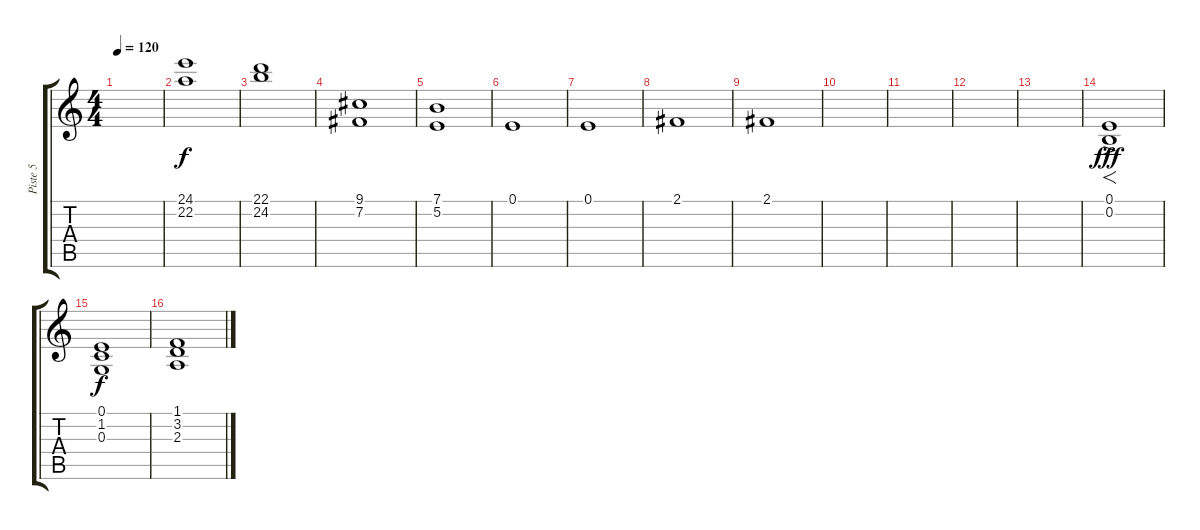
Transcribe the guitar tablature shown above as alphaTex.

\track ("Piste 5" "Piste 5") {instrument stringensemble1}
\staff {score tabs}
\tuning (E4 B3 G3 D3 A2 E2) {hide}
\ts (4 4)
\tempo 120
\clef g2
\ks c
|
(24.1 22.2).1 |
(22.1 24.2).1 |
(9.1 7.2).1 |
(7.1 5.2).1 |
0.1.1 |
0.1.1 |
2.1.1 |
2.1.1 |
|
|
|
|
(0.1 0.2{ac}).1{f dy fff} |
(0.1 1.2 0.3).1{dy f} |
(1.1 3.2 2.3).1
